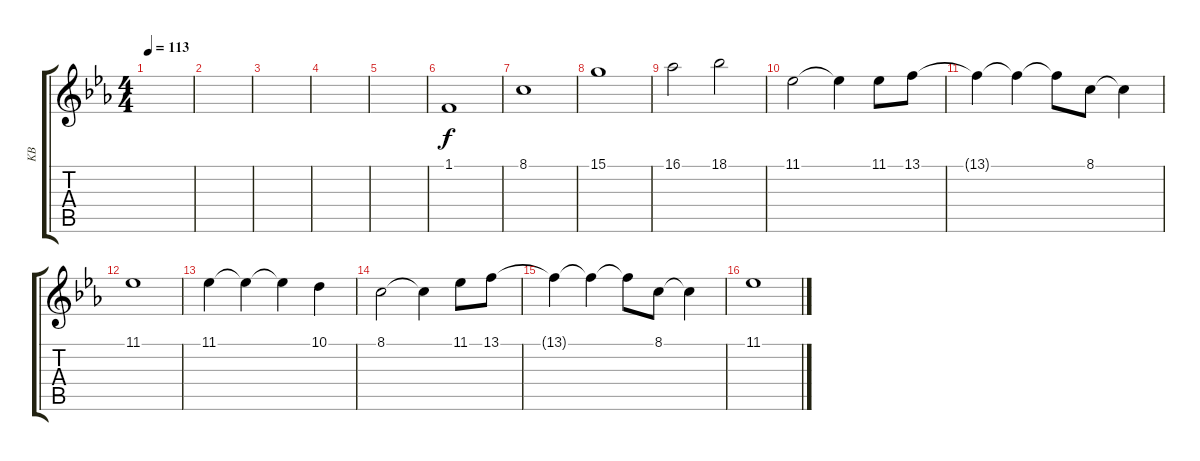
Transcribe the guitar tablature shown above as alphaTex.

\track ("KB" "KB") {instrument pad8sweep}
\staff {score tabs}
\tuning (E4 B3 G3 D3 A2 E2) {hide}
\ts (4 4)
\tempo 113
\clef g2
\ks cminor
|
|
|
|
|
1.1.1 |
8.1.1 |
15.1.1 |
16.1.2 18.1.2 |
11.1.2 11.1{t}.4 11.1.8 13.1.8 |
13.1{t}.4 13.1{t}.4 13.1{t}.8 8.1.8 8.1{t}.4 |
11.1.1 |
11.1.4 11.1{t}.4 11.1{t}.4 10.1.4 |
8.1.2 8.1{t}.4 11.1.8 13.1.8 |
13.1{t}.4 13.1{t}.4 13.1{t}.8 8.1.8 8.1{t}.4 |
11.1.1
